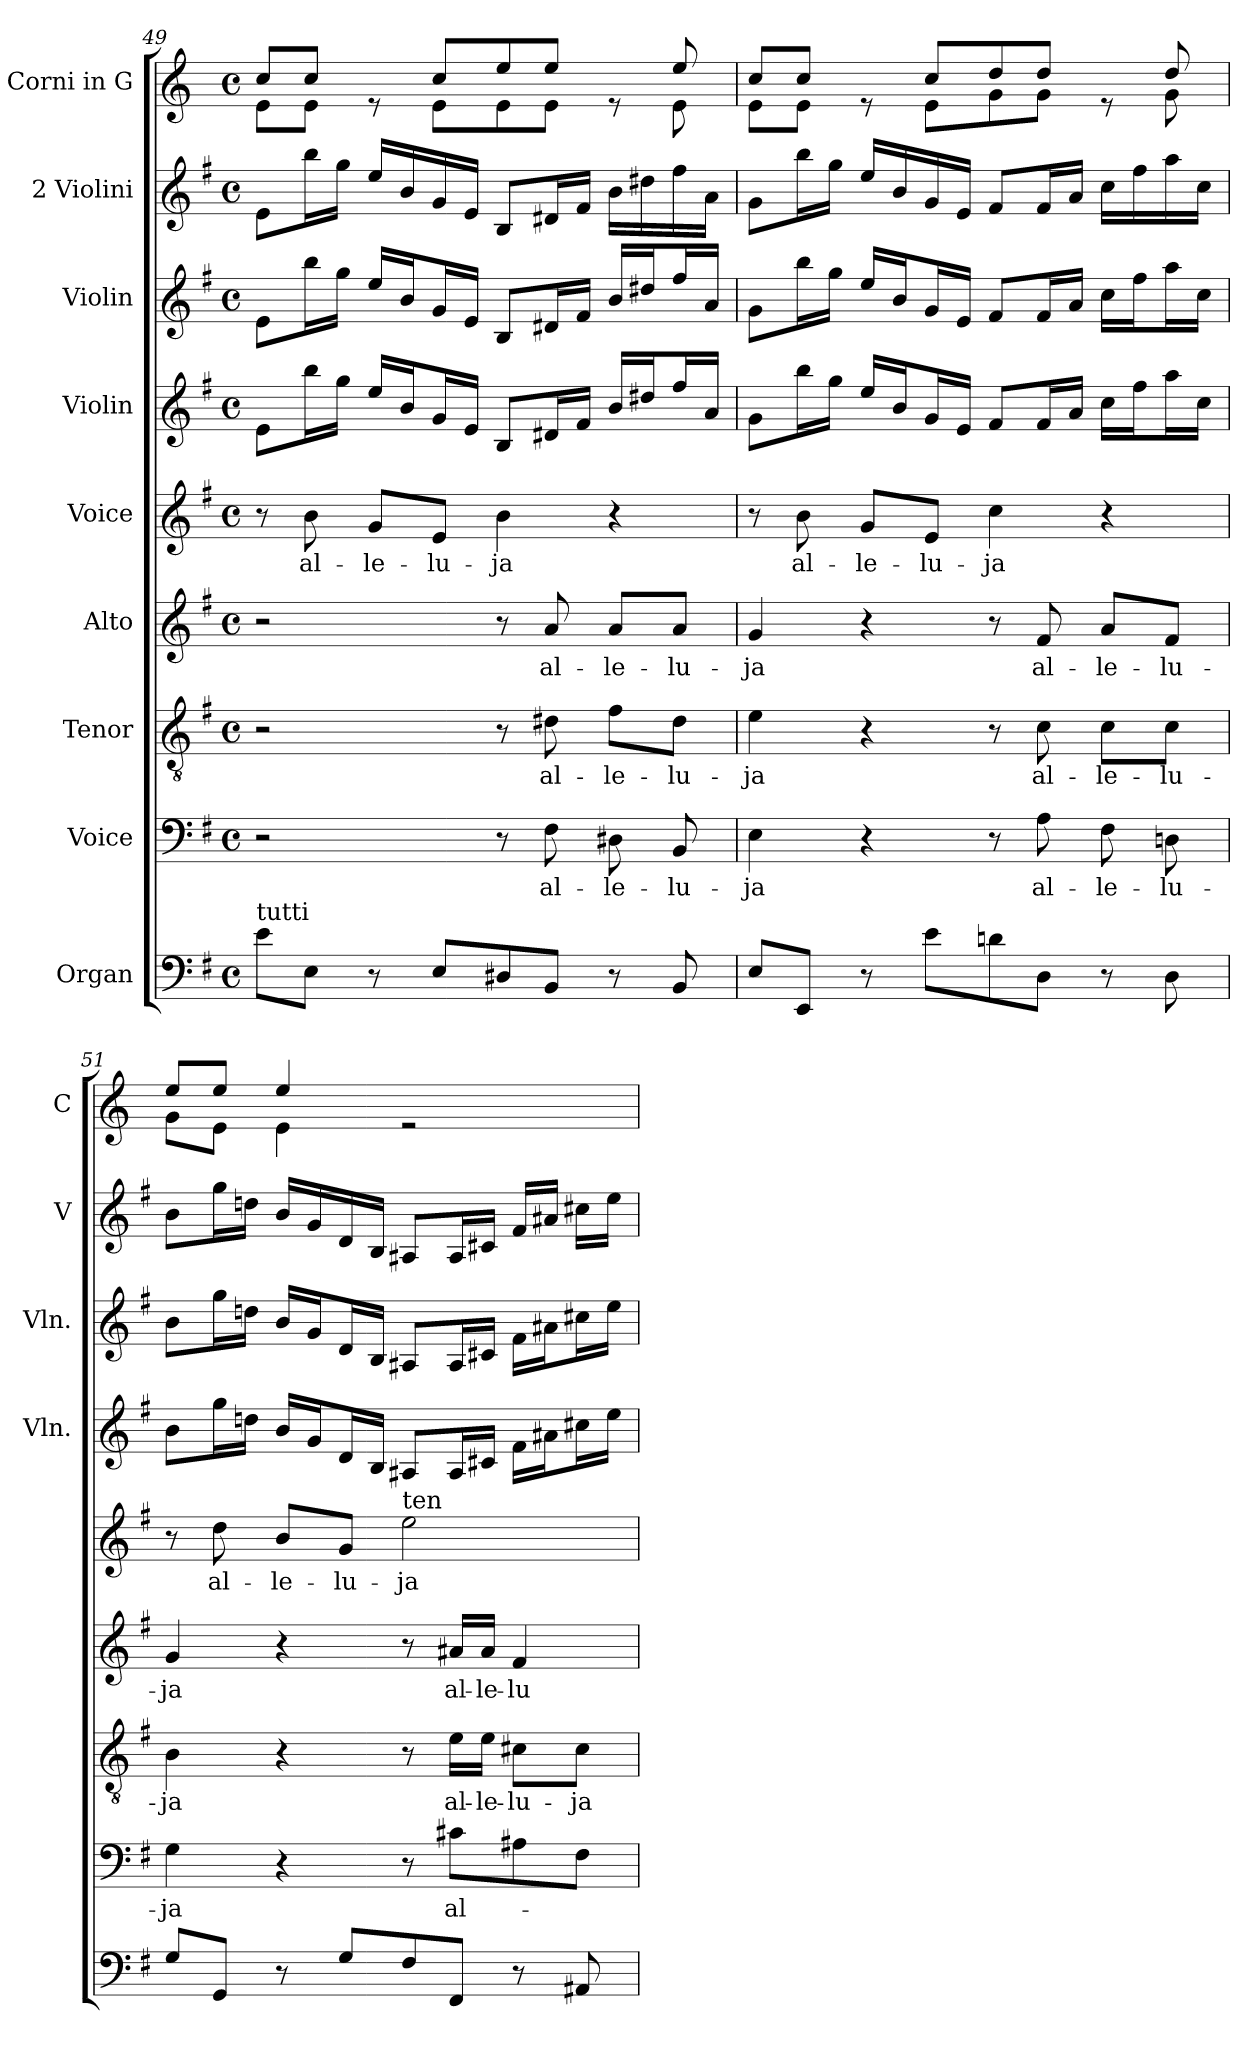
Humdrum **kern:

**kern	**kern	**text	**kern	**text	**kern	**text	**kern	**text	**kern	**kern	**kern	**kern
*part9	*part8	*part8	*part7	*part7	*part6	*part6	*part5	*part5	*part4	*part3	*part2	*part1
*staff9	*staff8	*staff8	*staff7	*staff7	*staff6	*staff6	*staff5	*staff5	*staff4	*staff3	*staff2	*staff1
*I"Organ	*I"Voice	*	*I"Tenor	*	*I"Alto	*	*I"Voice	*	*I"Violin	*I"Violin	*I"2 Violini	*I"Corni in G
*	*	*	*	*	*	*	*	*	*I'Vln.	*I'Vln.	*I'V	*I'C
!!LO:LB:g=z
*clefF4	*clefF4	*	*clefGv2	*	*clefG2	*	*clefG2	*	*clefG2	*clefG2	*clefG2	*clefG2
*	*	*	*	*	*	*	*	*	*	*	*	*ITrd3c5
*k[f#]	*k[f#]	*	*k[f#]	*	*k[f#]	*	*k[f#]	*	*k[f#]	*k[f#]	*k[f#]	*k[f#]
*M4/4	*M4/4	*	*M4/4	*	*M4/4	*	*M4/4	*	*M4/4	*M4/4	*M4/4	*M4/4
*met(c)	*met(c)	*	*met(c)	*	*met(c)	*	*met(c)	*	*met(c)	*met(c)	*met(c)	*met(c)
=49	=49	=49	=49	=49	=49	=49	=49	=49	=49	=49	=49	=49
*	*	*	*	*	*	*	*	*	*	*	*	*^
!LO:TX:a:t=tutti	!	!	!	!	!	!	!	!	!	!	!	!	!
8e\L	2r	.	2r	.	2r	.	8r	.	8e\L	8e\L	8e\L	8g/L	8B\L
!	!	!	!	!	!	!	!	!LO:LY:b	!	!	!	!	!
8E\J	.	.	.	.	.	.	8b\	al-	16bb\L	16bb\L	16bb\L	8g/J	8B\J
.	.	.	.	.	.	.	.	.	16gg\JJ	16gg\JJ	16gg\JJ	.	.
!	!	!	!	!	!	!	!	!LO:LY:b	!	!	!	!	!
8r	.	.	.	.	.	.	8g/L	-le-	16ee/LL	16ee/LL	16ee/LL	8re	8ryy
.	.	.	.	.	.	.	.	.	16b/J	16b/J	16b/	.	.
!	!	!	!	!	!	!	!	!LO:LY:b	!	!	!	!	!
8E/L	.	.	.	.	.	.	8e/J	-lu-	16g/L	16g/L	16g/	8g/L	8B\L
.	.	.	.	.	.	.	.	.	16e/JJ	16e/JJ	16e/JJ	.	.
!	!	!	!	!	!	!	!	!LO:LY:b	!	!	!	!	!
8D#X/	8r	.	8r	.	8r	.	4b\	-ja	8B/L	8B/L	8B/L	8b/	8B\
!	!	!LO:LY:b	!	!LO:LY:b	!	!LO:LY:b	!	!	!	!	!	!	!
8BB/J	8F#\	al-	8d#X\	al-	8a/	al-	.	.	16d#X/L	16d#X/L	16d#X/L	8b/J	8B\J
.	.	.	.	.	.	.	.	.	16f#/JJ	16f#/JJ	16f#/JJ	.	.
!	!	!LO:LY:b	!	!LO:LY:b	!	!LO:LY:b	!	!	!	!	!	!	!
8r	8D#X\	-le-	8f#\L	-le-	8a/L	-le-	4r	.	16b/LL	16b/LL	16b\LL	8re	8ryy
.	.	.	.	.	.	.	.	.	16dd#X/J	16dd#X/J	16dd#X\	.	.
!	!	!LO:LY:b	!	!LO:LY:b	!	!LO:LY:b	!	!	!	!	!	!	!
8BB/	8BB/	-lu-	8d#\J	-lu-	8a/J	-lu-	.	.	16ff#/L	16ff#/L	16ff#\	8b/	8B\
.	.	.	.	.	.	.	.	.	16a/JJ	16a/JJ	16a\JJ	.	.
=50	=50	=50	=50	=50	=50	=50	=50	=50	=50	=50	=50	=50	=50
!	!	!LO:LY:b	!	!LO:LY:b	!	!LO:LY:b	!	!	!	!	!	!	!
8E/L	4E\	-ja	4e\	-ja	4g/	-ja	8r	.	8g\L	8g\L	8g\L	8g/L	8B\L
!	!	!	!	!	!	!	!	!LO:LY:b	!	!	!	!	!
8EE/J	.	.	.	.	.	.	8b\	al-	16bb\L	16bb\L	16bb\L	8g/J	8B\J
.	.	.	.	.	.	.	.	.	16gg\JJ	16gg\JJ	16gg\JJ	.	.
!	!	!	!	!	!	!	!	!LO:LY:b	!	!	!	!	!
8r	4r	.	4r	.	4r	.	8g/L	-le-	16ee/LL	16ee/LL	16ee/LL	8re	8ryy
.	.	.	.	.	.	.	.	.	16b/J	16b/J	16b/	.	.
!	!	!	!	!	!	!	!	!LO:LY:b	!	!	!	!	!
8e\L	.	.	.	.	.	.	8e/J	-lu-	16g/L	16g/L	16g/	8g/L	8B\L
.	.	.	.	.	.	.	.	.	16e/JJ	16e/JJ	16e/JJ	.	.
!	!	!	!	!	!	!	!	!LO:LY:b	!	!	!	!	!
8dn\	8r	.	8r	.	8r	.	4cc\	-ja	8f#/L	8f#/L	8f#/L	8a/	8d\
!	!	!LO:LY:b	!	!LO:LY:b	!	!LO:LY:b	!	!	!	!	!	!	!
8D\J	8A\	al-	8c\	al-	8f#/	al-	.	.	16f#/L	16f#/L	16f#/L	8a/J	8d\J
.	.	.	.	.	.	.	.	.	16a/JJ	16a/JJ	16a/JJ	.	.
!	!	!LO:LY:b	!	!LO:LY:b	!	!LO:LY:b	!	!	!	!	!	!	!
8r	8F#\	-le-	8c\L	-le-	8a/L	-le-	4r	.	16cc\LL	16cc\LL	16cc\LL	8re	8ryy
.	.	.	.	.	.	.	.	.	16ff#\J	16ff#\J	16ff#\	.	.
!	!	!LO:LY:b	!	!LO:LY:b	!	!LO:LY:b	!	!	!	!	!	!	!
8D\	8Dn\	-lu-	8c\J	-lu-	8f#/J	-lu-	.	.	16aa\L	16aa\L	16aa\	8a/	8d\
.	.	.	.	.	.	.	.	.	16cc\JJ	16cc\JJ	16cc\JJ	.	.
=51	=51	=51	=51	=51	=51	=51	=51	=51	=51	=51	=51	=51	=51
!	!	!LO:LY:b	!	!LO:LY:b	!	!LO:LY:b	!	!	!	!	!	!	!
8G/L	4G\	-ja	4B\	-ja	4g/	-ja	8r	.	8b\L	8b\L	8b\L	8b/L	8d\L
!	!	!	!	!	!	!	!	!LO:LY:b	!	!	!	!	!
8GG/J	.	.	.	.	.	.	8dd\	al-	16gg\L	16gg\L	16gg\L	8b/J	8B\J
.	.	.	.	.	.	.	.	.	16ddn\JJ	16ddn\JJ	16ddn\JJ	.	.
!	!	!	!	!	!	!	!	!LO:LY:b	!	!	!	!	!
8r	4r	.	4r	.	4r	.	8b/L	-le-	16b/LL	16b/LL	16b/LL	4b/	4B\
.	.	.	.	.	.	.	.	.	16g/J	16g/J	16g/	.	.
!	!	!	!	!	!	!	!	!LO:LY:b	!	!	!	!	!
8G/L	.	.	.	.	.	.	8g/J	-lu-	16d/L	16d/L	16d/	.	.
.	.	.	.	.	.	.	.	.	16B/JJ	16B/JJ	16B/JJ	.	.
!	!	!	!	!	!	!	!LO:TX:a:t=ten	!	!	!	!	!	!
!	!	!	!	!	!	!	!	!LO:LY:b	!	!	!	!	!
8F#/	8r	.	8r	.	8r	.	2ee\	-ja	8A#X/L	8A#X/L	8A#X/L	2re	2ryy
!	!	!LO:LY:b	!	!LO:LY:b	!	!LO:LY:b	!	!	!	!	!	!	!
8FF#/J	8c#X\L	al-	16e\LL	al-	16a#X/LL	al-	.	.	16A#/L	16A#/L	16A#/L	.	.
!	!	!	!	!LO:LY:b	!	!LO:LY:b	!	!	!	!	!	!	!
.	.	.	16e\JJ	-le-	16a#/JJ	-le-	.	.	16c#X/JJ	16c#X/JJ	16c#X/JJ	.	.
!	!	!	!	!LO:LY:b	!	!LO:LY:b	!	!	!	!	!	!	!
8r	8A#X\	.	8c#X\L	-lu-	4f#/	-lu-	.	.	16f#\LL	16f#\LL	16f#/LL	.	.
.	.	.	.	.	.	.	.	.	16a#X\J	16a#X\J	16a#X/JJ	.	.
!	!	!	!	!LO:LY:b	!	!	!	!	!	!	!	!	!
8AA#X/	8F#\J	.	8c#\J	-ja	.	.	.	.	16cc#X\L	16cc#X\L	16cc#X\LL	.	.
.	.	.	.	.	.	.	.	.	16ee\JJ	16ee\JJ	16ee\JJ	.	.
*	*	*	*	*	*	*	*	*	*	*	*	*v	*v
=	=	=	=	=	=	=	=	=	=	=	=	=
*-	*-	*-	*-	*-	*-	*-	*-	*-	*-	*-	*-	*-
